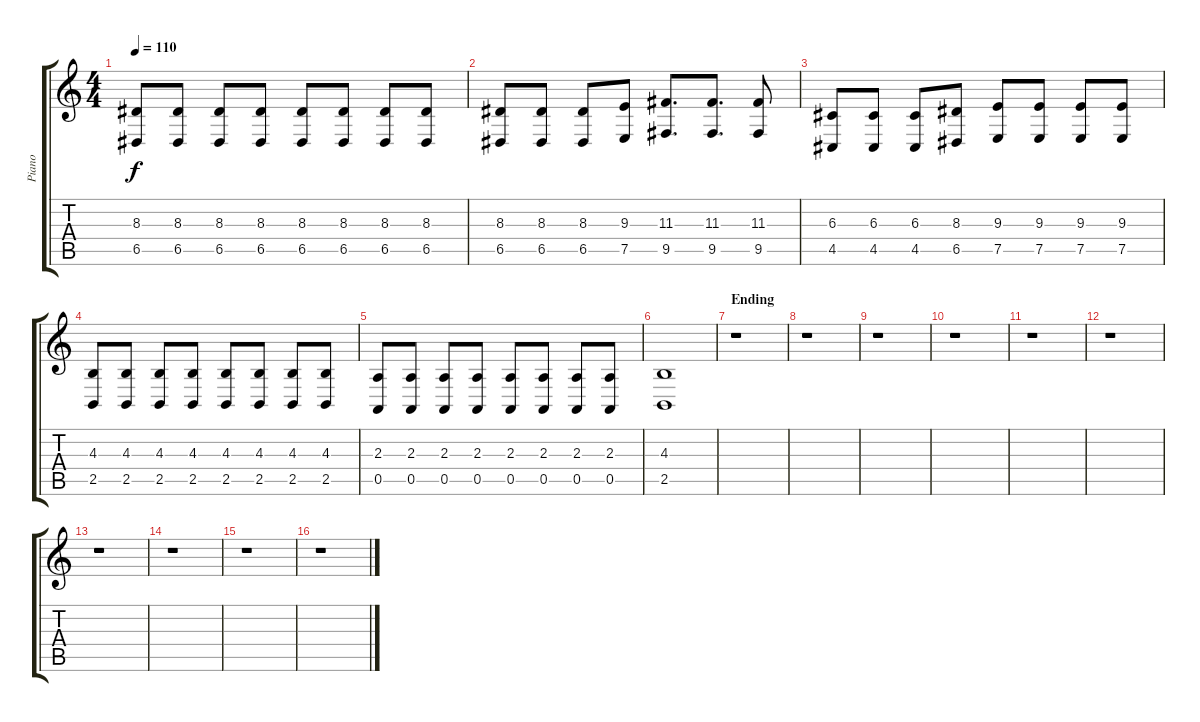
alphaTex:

\track ("Piano" "Piano") {instrument acousticgrandpiano}
\staff {score tabs}
\tuning (E4 B3 G3 D3 A2 E2) {hide}
\ts (4 4)
\tempo 110
\clef g2
\ks c
(8.3 6.5).8{dy f} (8.3 6.5).8 (8.3 6.5).8 (8.3 6.5).8 (8.3 6.5).8 (8.3 6.5).8 (8.3 6.5).8 (8.3 6.5).8 |
(8.3 6.5).8 (8.3 6.5).8 (8.3 6.5).8 (9.3 7.5).8 (11.3 9.5).8{d} (11.3 9.5).8{d} (11.3 9.5).8 |
(6.3 4.5).8 (6.3 4.5).8 (6.3 4.5).8 (8.3 6.5).8 (9.3 7.5).8 (9.3 7.5).8 (9.3 7.5).8 (9.3 7.5).8 |
(4.3 2.5).8 (4.3 2.5).8 (4.3 2.5).8 (4.3 2.5).8 (4.3 2.5).8 (4.3 2.5).8 (4.3 2.5).8 (4.3 2.5).8 |
(2.3 0.5).8 (2.3 0.5).8 (2.3 0.5).8 (2.3 0.5).8 (2.3 0.5).8 (2.3 0.5).8 (2.3 0.5).8 (2.3 0.5).8 |
(4.3 2.5).1 |
\section ("" "Ending")
r.1 |
r.1 |
r.1 |
r.1 |
r.1 |
r.1 |
r.1 |
r.1 |
r.1 |
r.1
